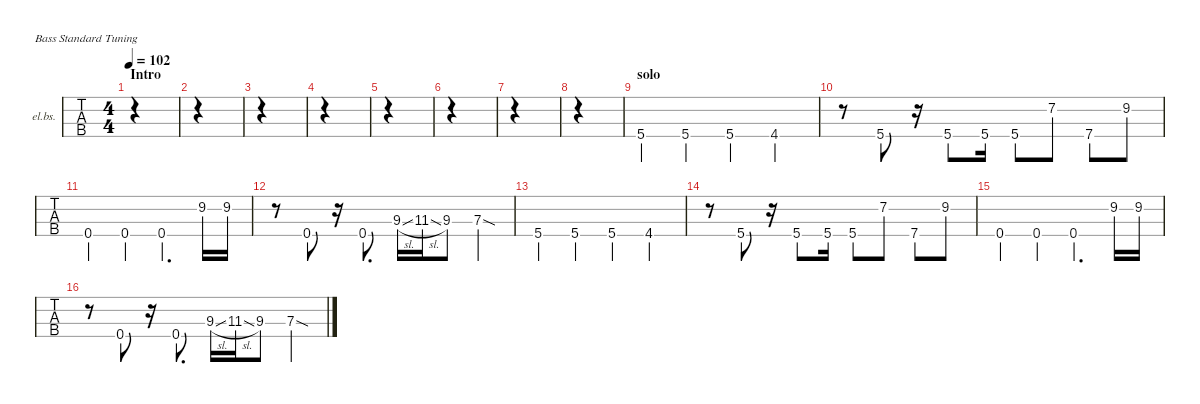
\defaultSystemsLayout 4
\hideDynamics
\bracketExtendMode nobrackets
\firstSystemTrackNameOrientation horizontal
\otherSystemsTrackNameOrientation horizontal
\track ("Electric Bass" "el.bs.") {defaultSystemsLayout 4 instrument electricbassfinger}
\staff {tabs}
\tuning (G2 D2 A1 E1)
\ts (4 4)
\beaming (8 2 2 2 2)
\section ("" "Intro")
\tempo 102
\clef f4
\ks e
|
|
|
|
|
|
|
|
\section ("" "solo")
5.4{st acc forcenatural}.4{beam Up} 5.4{st acc forcenatural}.4{beam Up} 5.4{st acc forcenatural}.4{beam Up} 4.4{acc #}.4{beam Up} |
r.8{beam Down} 5.4{acc forcenatural}.8{beam Up} r.16{beam Up} 5.4{acc forcenatural}.8{beam Up} 5.4{acc forcenatural}.16{beam Up} 5.4{acc forcenatural}.8{beam Down} 7.2{acc forcenatural}.8{beam Down} 7.4{acc forcenatural}.8{beam Down} 9.2{acc forcenatural}.8{beam Down} |
0.4{st acc forcenatural}.4{beam Up} 0.4{st acc forcenatural}.4{beam Up} 0.4{acc forcenatural}.4{d beam Up} 9.2{acc forcenatural}.16{beam Down} 9.2{acc forcenatural}.16{beam Down} |
r.8{beam Down} 0.4{acc forcenatural}.8{beam Up} r.16{beam Up} 0.4{acc forcenatural}.8{d beam Up} 9.3{sl acc #}.16{beam Down} 11.3{sl acc #}.16{beam Down} 9.3{acc #}.8{beam Down} 7.3{sod acc forcenatural}.4{beam Down} |
5.4{st acc forcenatural}.4{beam Up} 5.4{st acc forcenatural}.4{beam Up} 5.4{st acc forcenatural}.4{beam Up} 4.4{acc #}.4{beam Up} |
r.8{beam Down} 5.4{acc forcenatural}.8{beam Up} r.16{beam Up} 5.4{acc forcenatural}.8{beam Up} 5.4{acc forcenatural}.16{beam Up} 5.4{acc forcenatural}.8{beam Down} 7.2{acc forcenatural}.8{beam Down} 7.4{acc forcenatural}.8{beam Down} 9.2{acc forcenatural}.8{beam Down} |
0.4{st acc forcenatural}.4{beam Up} 0.4{st acc forcenatural}.4{beam Up} 0.4{acc forcenatural}.4{d beam Up} 9.2{acc forcenatural}.16{beam Down} 9.2{acc forcenatural}.16{beam Down} |
r.8{beam Down} 0.4{acc forcenatural}.8{beam Up} r.16{beam Up} 0.4{acc forcenatural}.8{d beam Up} 9.3{sl acc #}.16{beam Down} 11.3{sl acc #}.16{beam Down} 9.3{acc #}.8{beam Down} 7.3{sod acc forcenatural}.4{beam Down}
